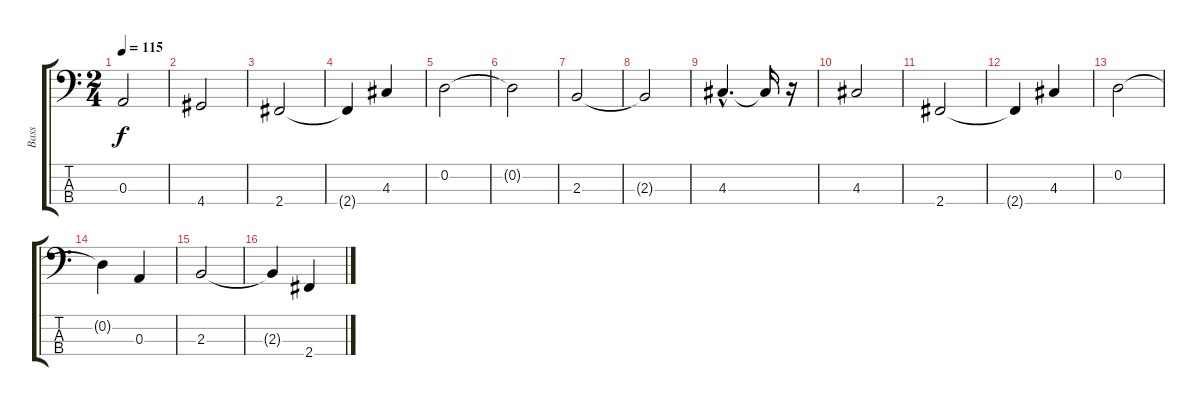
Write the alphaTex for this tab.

\track ("Bass" "Bass") {instrument electricbassfinger}
\staff {score tabs}
\tuning (G2 D2 A1 E1) {hide}
\ts (2 4)
\tempo 115
\clef f4
\ks c
0.3.2{dy f} |
4.4.2 |
2.4.2 |
2.4{t}.4 4.3.4 |
0.2.2 |
0.2{t}.2 |
2.3.2 |
2.3{t}.2 |
4.3{hac}.4{d} 4.3{t}.16 r.16 |
4.3.2 |
2.4.2 |
2.4{t}.4 4.3.4 |
0.2.2 |
0.2{t}.4 0.3.4 |
2.3.2 |
2.3{t}.4 2.4.4
